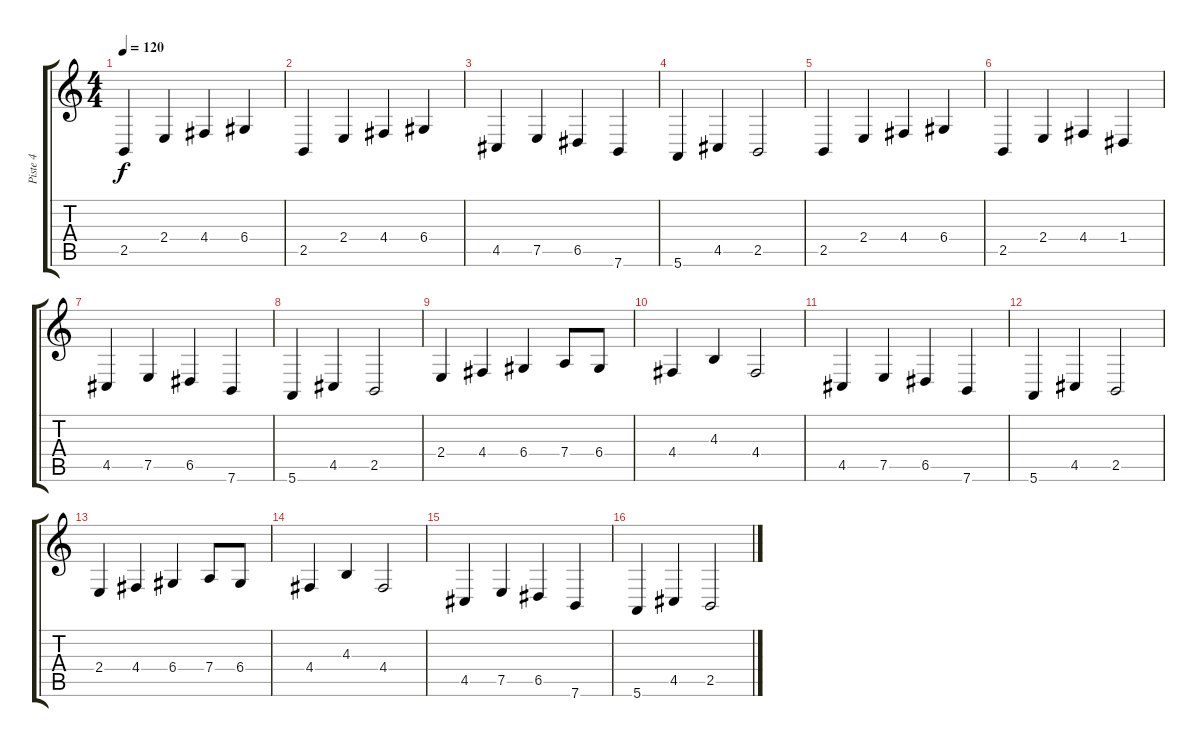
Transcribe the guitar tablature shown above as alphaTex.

\track ("Piste 4" "Piste 4") {instrument fx7echoes}
\staff {score tabs}
\tuning (E4 B3 G3 D3 A2 E2) {hide}
\ts (4 4)
\tempo 120
\clef g2
\ks c
2.5.4{dy f} 2.4.4 4.4.4 6.4.4 |
2.5.4 2.4.4 4.4.4 6.4.4 |
4.5.4 7.5.4 6.5.4 7.6.4 |
5.6.4 4.5.4 2.5.2 |
2.5.4 2.4.4 4.4.4 6.4.4 |
2.5.4 2.4.4 4.4.4 1.4.4 |
4.5.4 7.5.4 6.5.4 7.6.4 |
5.6.4 4.5.4 2.5.2 |
2.4.4 4.4.4 6.4.4 7.4.8 6.4.8 |
4.4.4 4.3.4 4.4.2 |
4.5.4 7.5.4 6.5.4 7.6.4 |
5.6.4 4.5.4 2.5.2 |
2.4.4 4.4.4 6.4.4 7.4.8 6.4.8 |
4.4.4 4.3.4 4.4.2 |
4.5.4 7.5.4 6.5.4 7.6.4 |
5.6.4 4.5.4 2.5.2
